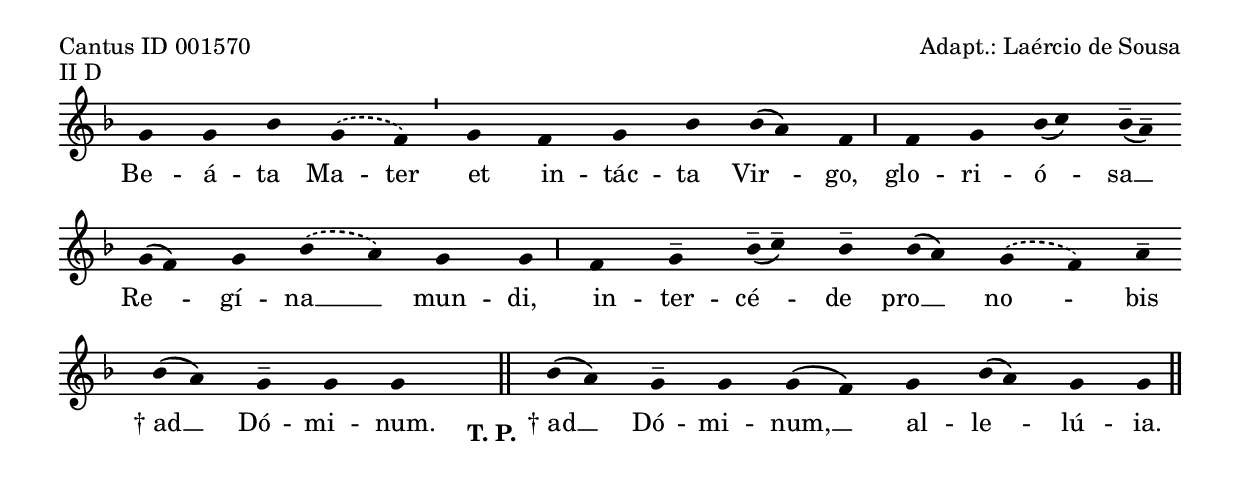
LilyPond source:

\version "2.24.1"

\include "gregorian.ly"
\include "../../../modules/lilypond/neums.ily"
\include "../../../modules/lilypond/spacing.ily"
\include "../../../modules/lilypond/layout.ily"
\include "../../../modules/lilypond/lyrics.ily"
\include "../../../modules/lilypond/symbols.ily"

antiphonChant = \relative c' {
  \AntiphonSignature
  \key c \major
  \C d d f \C_C d c
  \divisioMinima
  d c d f \CC f e \C c
  \divisioMaior
  c d \CC f g \once \slurDown \EE f e \CC d c \C d \C_C f e \C d d
  \divisioMaior
  c \E d \EE f g \E f \CC f e \C_C d c \E e \S \CC f e \E d \C d d s
  \finalis
  \S \CC f e \E d \C d \CC d c \C d \CC f e \C d d
  \finalis
}

antiphonLyrics = \lyricmode {
  Be -- á -- ta \MelismaOff Ma -- ter \MelismaOn et in -- tác -- ta Vir -- go,
  glo -- ri -- ó -- sa __ Re -- gí -- na __ mun -- di,
  in -- ter -- cé -- de pro __ no -- bis † ad __ Dó -- mi -- num.
  \set stanza = \markup \column { \vspace #.33 "T. P." }
  † ad __ Dó -- mi -- num, __ al -- le -- lú -- ia.
}

antiphonLyricsPt = \lyricmode {
  Ben -- di -- ta Mãe __ e in -- tac -- ta Vir -- gem,
  glo -- ri -- o -- sa __ Ra -- i -- \MelismaOff nha do \MelismaOn mun -- do,
  in -- ter -- ce -- dei por __ \MelismaOff to -- dos \MelismaOn nós \markup \upright † jun -- to~ao Se -- nhor.
  \markup \upright † jun -- to~ao Se -- nhor, __ a -- le -- lu -- ia.
}

\GregorianTranscriptionLayout

\header {
  meter = "Cantus ID 001570"
  arranger = "Adapt.: Laércio de Sousa"
}

\score {
  \header {
    piece = "II D"
  }

  \new GregorianTranscriptionStaff <<
    \new GregorianTranscriptionVoice = "antiphon" {
      \transpose d g \antiphonChant
    }

    \new GregorianTranscriptionLyrics \lyricsto "antiphon" \antiphonLyrics
    \new GregorianTranscriptionAltLyrics \lyricsto "antiphon" \antiphonLyricsPt
  >>
}